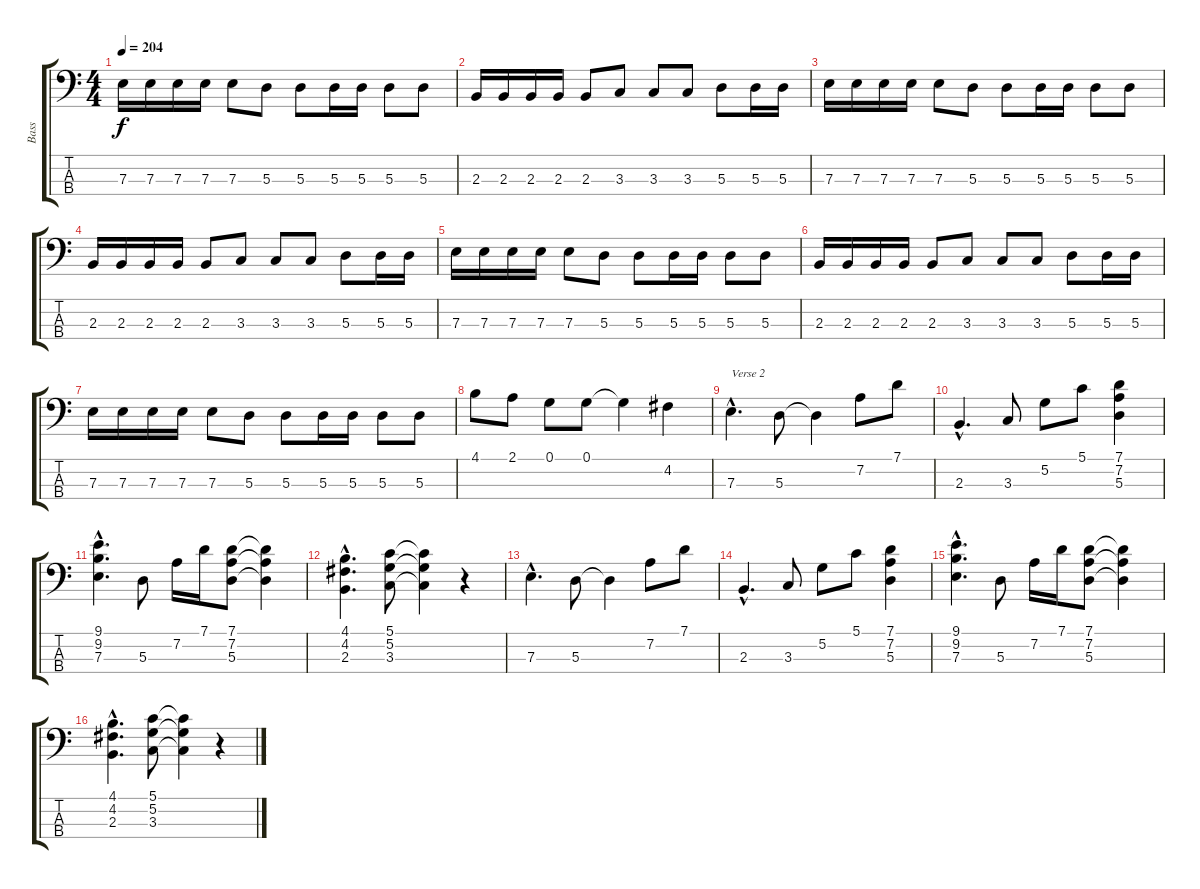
\track ("Bass" "Bass") {instrument electricbasspick}
\staff {score tabs}
\tuning (G2 D2 A1 E1) {hide}
\ts (4 4)
\tempo 204
\clef f4
\ks c
7.3.16{dy f} 7.3.16 7.3.16 7.3.16 7.3.8 5.3.8 5.3.8 5.3.16 5.3.16 5.3.8 5.3.8 |
2.3.16 2.3.16 2.3.16 2.3.16 2.3.8 3.3.8 3.3.8 3.3.8 5.3.8 5.3.16 5.3.16 |
7.3.16 7.3.16 7.3.16 7.3.16 7.3.8 5.3.8 5.3.8 5.3.16 5.3.16 5.3.8 5.3.8 |
2.3.16 2.3.16 2.3.16 2.3.16 2.3.8 3.3.8 3.3.8 3.3.8 5.3.8 5.3.16 5.3.16 |
7.3.16 7.3.16 7.3.16 7.3.16 7.3.8 5.3.8 5.3.8 5.3.16 5.3.16 5.3.8 5.3.8 |
2.3.16 2.3.16 2.3.16 2.3.16 2.3.8 3.3.8 3.3.8 3.3.8 5.3.8 5.3.16 5.3.16 |
7.3.16 7.3.16 7.3.16 7.3.16 7.3.8 5.3.8 5.3.8 5.3.16 5.3.16 5.3.8 5.3.8 |
4.1.8 2.1.8 0.1.8 0.1.8 0.1{t}.4 4.2.4 |
7.3{hac}.4{d txt "Verse 2"} 5.3.8 5.3{t}.4 7.2.8 7.1.8 |
2.3{hac}.4{d} 3.3.8 5.2.8 5.1.8 (7.1 7.2 5.3).4 |
(9.1{hac} 9.2{hac} 7.3{hac}).4{d} 5.3.8 7.2.16 7.1.16 (7.1 7.2 5.3).8 (7.1{t} 7.2{t} 5.3{t}).4 |
(4.1{hac} 4.2{hac} 2.3{hac}).4{d} (5.1 5.2 3.3).8 (5.1{t} 5.2{t} 3.3{t}).4 r.4 |
7.3{hac}.4{d} 5.3.8 5.3{t}.4 7.2.8 7.1.8 |
2.3{hac}.4{d} 3.3.8 5.2.8 5.1.8 (7.1 7.2 5.3).4 |
(9.1{hac} 9.2{hac} 7.3{hac}).4{d} 5.3.8 7.2.16 7.1.16 (7.1 7.2 5.3).8 (7.1{t} 7.2{t} 5.3{t}).4 |
(4.1{hac} 4.2{hac} 2.3{hac}).4{d} (5.1 5.2 3.3).8 (5.1{t} 5.2{t} 3.3{t}).4 r.4
